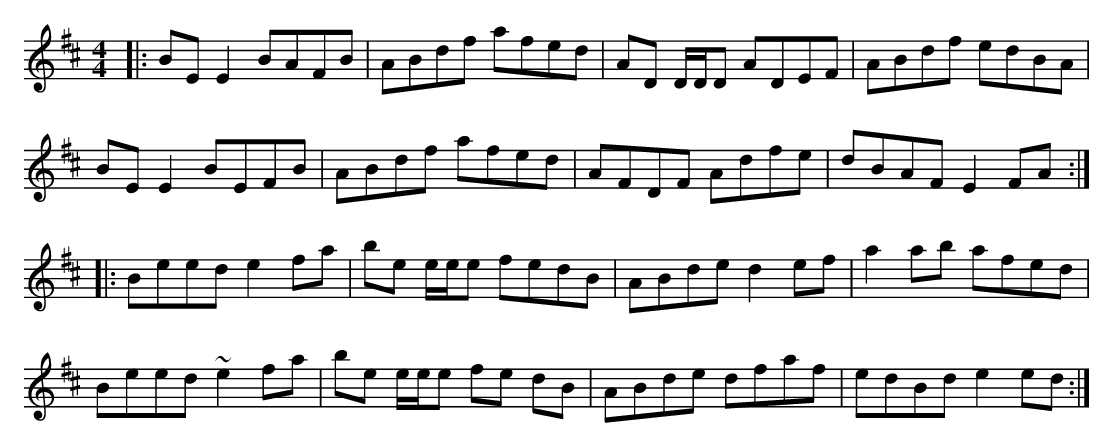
X:1
M:4/4
K:Edor
|:BE E2 BAFB |ABdf afed |AD D/D/D ADEF |ABdf edBA |
BE E2 BEFB |ABdf afed |AFDF Adfe |dBAF E2 FA :|
|:Beed e2 fa |be e/e/e fedB |ABde d2 ef |a2 ab afed |
Beed ~e2 fa |be e/e/e fe dB |ABde dfaf |edBd e2 ed :|
